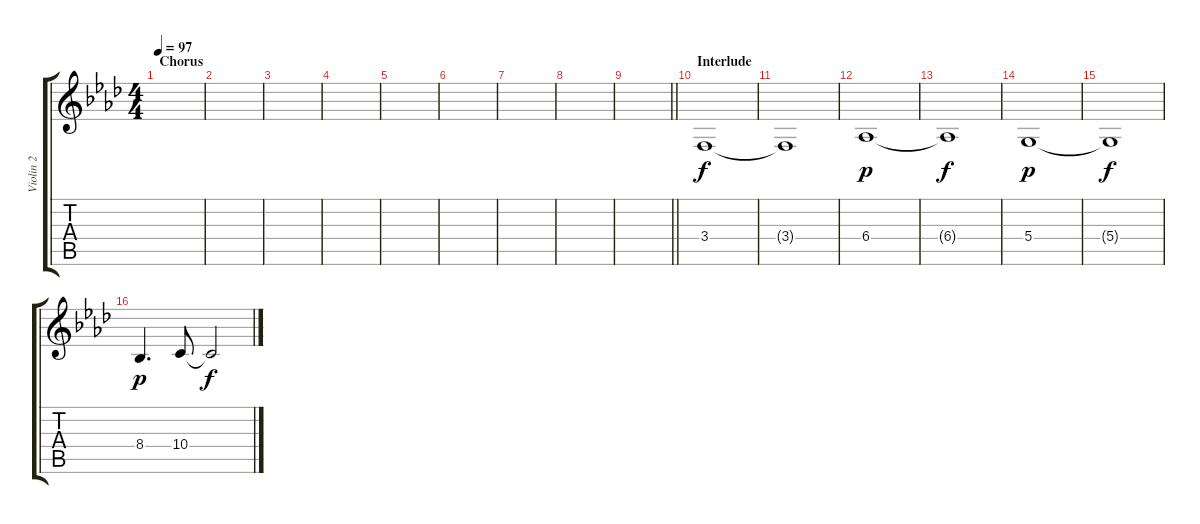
\track ("Violin 2" "Violin 2") {instrument violin}
\staff {score tabs}
\tuning (E4 B3 G3 D3 A2 E2) {hide}
\ts (4 4)
\section ("" "Chorus")
\tempo 97
\clef g2
\ks fminor
|
|
|
|
|
|
|
|
\barLineRight lightlight
|
\section ("" "Interlude")
3.4.1 |
3.4{t}.1{dy f} |
6.4.1{dy p} |
6.4{t}.1{dy f} |
5.4.1{dy p} |
5.4{t}.1{dy f} |
8.4.4{d dy p} 10.4.8 10.4{t}.2{dy f}
